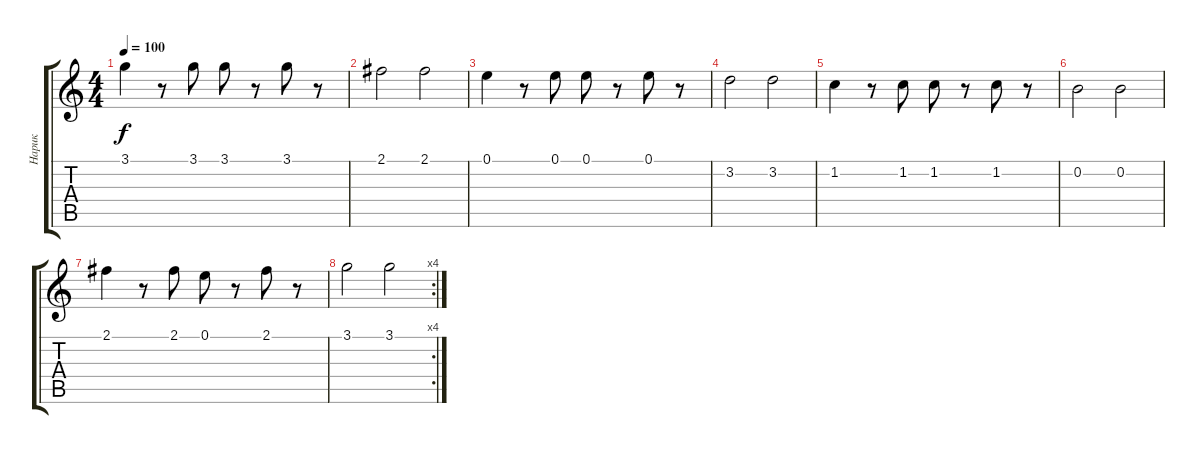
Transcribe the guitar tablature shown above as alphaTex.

\track ("Нарик" "Нарик") {instrument acousticguitarnylon}
\staff {score tabs}
\tuning (E4 B3 G3 D3 A2 E2) {hide}
\ts (4 4)
\tempo 100
\clef g2
\ks c
3.1.4{dy f instrument acousticguitarnylon} r.8 3.1.8 3.1.8 r.8 3.1.8 r.8 |
2.1.2 2.1.2 |
0.1.4 r.8 0.1.8 0.1.8 r.8 0.1.8 r.8 |
3.2.2 3.2.2 |
1.2.4 r.8 1.2.8 1.2.8 r.8 1.2.8 r.8 |
0.2.2 0.2.2 |
2.1.4 r.8 2.1.8 0.1.8 r.8 2.1.8 r.8 |
\rc 4
3.1.2 3.1.2
